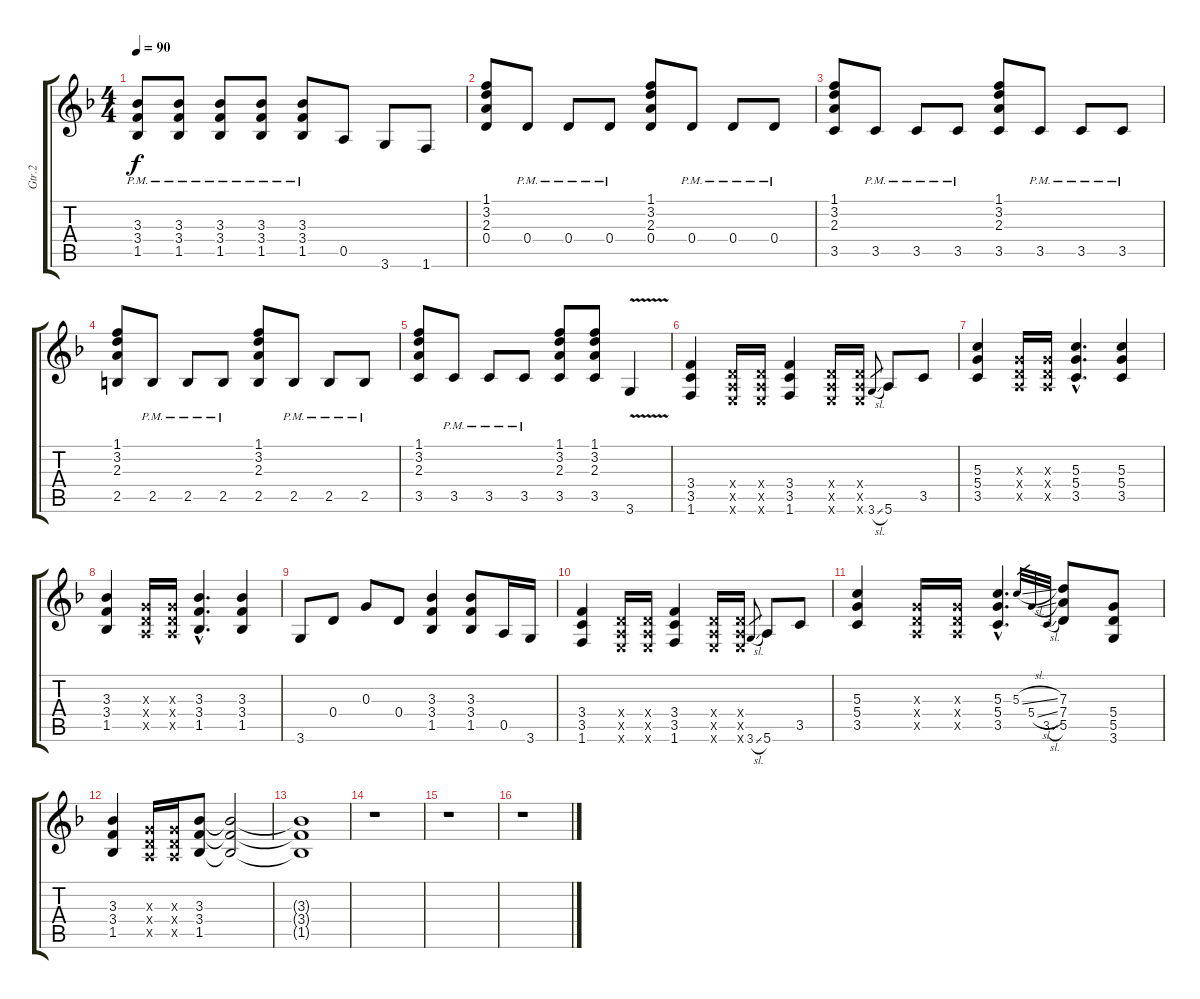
\track ("Gtr.2" "Gtr.2") {instrument overdrivenguitar}
\staff {score tabs}
\tuning (E4 B3 G3 D3 A2 E2) {hide}
\ts (4 4)
\tempo 90
\clef g2
\ks f
(3.3{pm} 3.4{pm} 1.5{pm}).8{dy f} (3.3{pm} 3.4{pm} 1.5{pm}).8 (3.3{pm} 3.4{pm} 1.5{pm}).8 (3.3{pm} 3.4{pm} 1.5{pm}).8 (3.3{pm} 3.4{pm} 1.5{pm}).8 0.5.8 3.6.8 1.6.8 |
(1.1 3.2 2.3 0.4).8 0.4{pm}.8 0.4{pm}.8 0.4{pm}.8 (1.1 3.2 2.3 0.4).8 0.4{pm}.8 0.4{pm}.8 0.4{pm}.8 |
(1.1 3.2 2.3 3.5).8 3.5{pm}.8 3.5{pm}.8 3.5{pm}.8 (1.1 3.2 2.3 3.5).8 3.5{pm}.8 3.5{pm}.8 3.5{pm}.8 |
(1.1 3.2 2.3 2.5).8 2.5{pm}.8 2.5{pm}.8 2.5{pm}.8 (1.1 3.2 2.3 2.5).8 2.5{pm}.8 2.5{pm}.8 2.5{pm}.8 |
(1.1 3.2 2.3 3.5).8 3.5{pm}.8 3.5{pm}.8 3.5{pm}.8 (1.1 3.2 2.3 3.5).8 (1.1 3.2 2.3 3.5).8 3.6{v}.4 |
(3.4 3.5 1.6).4 (0.4{x} 0.5{x} 0.6{x}).16 (0.4{x} 0.5{x} 0.6{x}).16 (3.4 3.5 1.6).4 (0.4{x} 0.5{x} 0.6{x}).16 (0.4{x} 0.5{x} 0.6{x}).16 3.6{sl}.8{gr} 5.6.8 3.5.8 |
(5.3 5.4 3.5).4 (0.3{x} 0.4{x} 0.5{x}).16 (0.3{x} 0.4{x} 0.5{x}).16 (5.3{hac} 5.4{hac} 3.5{hac}).4{d} (5.3 5.4 3.5).4 |
(3.3 3.4 1.5).4 (0.3{x} 0.4{x} 0.5{x}).16 (0.3{x} 0.4{x} 0.5{x}).16 (3.3{hac} 3.4{hac} 1.5{hac}).4{d} (3.3 3.4 1.5).4 |
3.6.8 0.4.8 0.3.8 0.4.8 (3.3 3.4 1.5).4 (3.3 3.4 1.5).8 0.5.16 3.6.16 |
(3.4 3.5 1.6).4 (0.4{x} 0.5{x} 0.6{x}).16 (0.4{x} 0.5{x} 0.6{x}).16 (3.4 3.5 1.6).4 (0.4{x} 0.5{x} 0.6{x}).16 (0.4{x} 0.5{x} 0.6{x}).16 3.6{sl}.8{gr} 5.6.8 3.5.8 |
(5.3 5.4 3.5).4 (0.3{x} 0.4{x} 0.5{x}).16 (0.3{x} 0.4{x} 0.5{x}).16 (5.3{hac} 5.4{hac} 3.5{hac}).4{d} 5.3{sl}.32{gr} 5.4{sl}.32{gr} 3.5{sl}.32{gr} (7.3 7.4 5.5).8 (5.4 5.5 3.6).8 |
(3.3 3.4 1.5).4 (0.3{x} 0.4{x} 0.5{x}).16 (0.3{x} 0.4{x} 0.5{x}).16 (3.3 3.4 1.5).8 (3.3{t} 3.4{t} 1.5{t}).2 |
(3.3{t} 3.4{t} 1.5{t}).1 |
r.1 |
r.1 |
r.1
